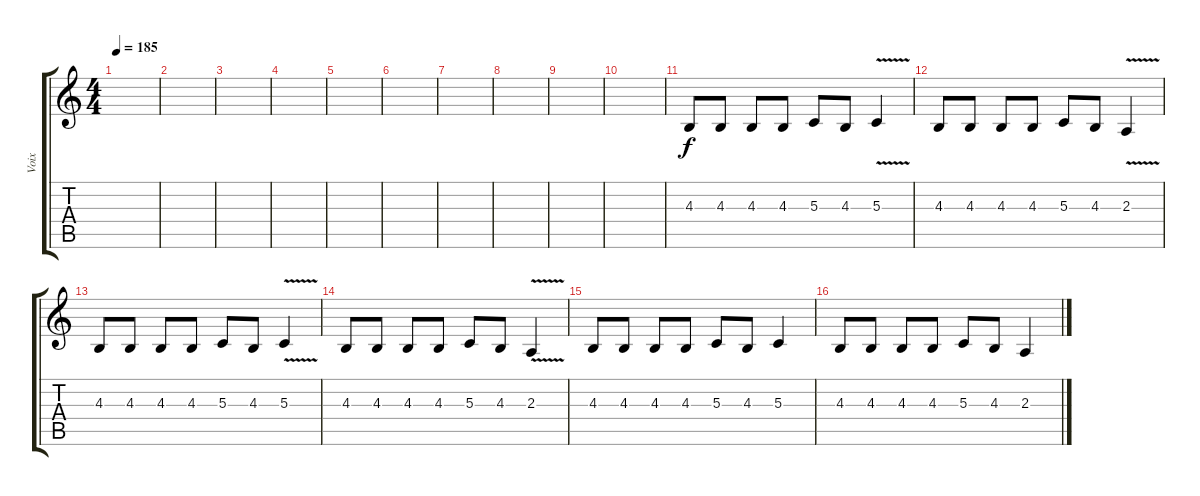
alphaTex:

\track ("Voix" "Voix") {instrument cello}
\staff {score tabs}
\tuning (E4 B3 G3 D3 A2 E2) {hide}
\ts (4 4)
\tempo 185
\clef g2
\ks c
|
|
|
|
|
|
|
|
|
|
4.3.8 4.3.8 4.3.8 4.3.8 5.3.8 4.3.8 5.3{v}.4 |
4.3.8 4.3.8 4.3.8 4.3.8 5.3.8 4.3.8 2.3{v}.4 |
4.3.8 4.3.8 4.3.8 4.3.8 5.3.8 4.3.8 5.3{v}.4 |
4.3.8 4.3.8 4.3.8 4.3.8 5.3.8 4.3.8 2.3{v}.4 |
4.3.8 4.3.8 4.3.8 4.3.8 5.3.8 4.3.8 5.3.4 |
4.3.8 4.3.8 4.3.8 4.3.8 5.3.8 4.3.8 2.3.4
